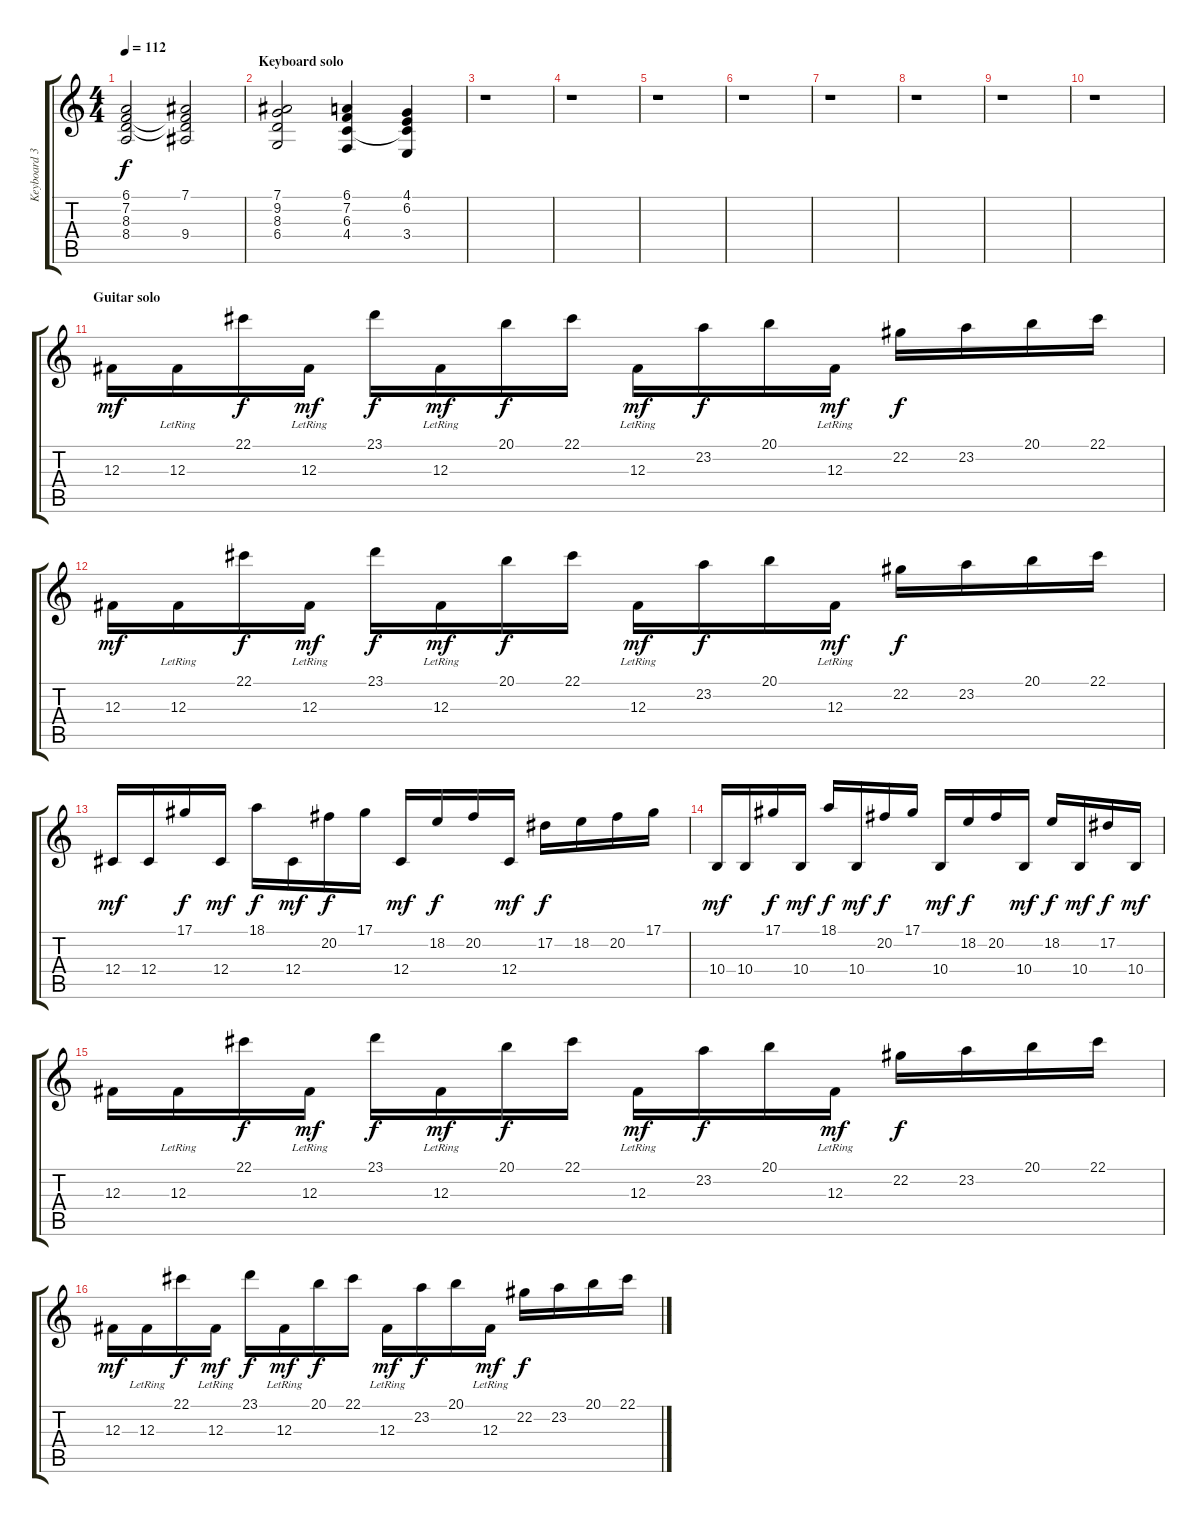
\track ("Keyboard 3" "Keyboard 3") {instrument musicbox}
\staff {score tabs}
\tuning (Eb4 Bb3 Gb3 Db3 Ab2 Eb2) {hide}
\ts (4 4)
\tempo 112
\clef g2
\ks c
(6.1 7.2 8.3 8.4).2{dy f} (7.1 7.2{t} 8.3{t} 9.4).2 |
\section ("" "Keyboard solo")
(7.1 9.2 8.3 6.4).2 (6.1 7.2 6.3 4.4).4 (4.1 6.2 6.3{t} 3.4).4 |
r.1 |
r.1 |
r.1 |
r.1 |
r.1 |
r.1 |
r.1 |
r.1 |
\section ("" "Guitar solo")
12.3.16{dy mf instrument musicbox} 12.3{lr}.16 22.1.16{dy f} 12.3{lr}.16{dy mf} 23.1.16{dy f} 12.3{lr}.16{dy mf} 20.1.16{dy f} 22.1.16 12.3{lr}.16{dy mf} 23.2.16{dy f} 20.1.16 12.3{lr}.16{dy mf} 22.2.16{dy f} 23.2.16 20.1.16 22.1.16 |
12.3.16{dy mf} 12.3{lr}.16 22.1.16{dy f} 12.3{lr}.16{dy mf} 23.1.16{dy f} 12.3{lr}.16{dy mf} 20.1.16{dy f} 22.1.16 12.3{lr}.16{dy mf} 23.2.16{dy f} 20.1.16 12.3{lr}.16{dy mf} 22.2.16{dy f} 23.2.16 20.1.16 22.1.16 |
12.4.16{dy mf} 12.4.16 17.1.16{dy f} 12.4.16{dy mf} 18.1.16{dy f} 12.4.16{dy mf} 20.2.16{dy f} 17.1.16 12.4.16{dy mf} 18.2.16{dy f} 20.2.16 12.4.16{dy mf} 17.2.16{dy f} 18.2.16 20.2.16 17.1.16 |
10.4.16{dy mf} 10.4.16 17.1.16{dy f} 10.4.16{dy mf} 18.1.16{dy f} 10.4.16{dy mf} 20.2.16{dy f} 17.1.16 10.4.16{dy mf} 18.2.16{dy f} 20.2.16 10.4.16{dy mf} 18.2.16{dy f} 10.4.16{dy mf} 17.2.16{dy f} 10.4.16{dy mf} |
12.3.16 12.3{lr}.16 22.1.16{dy f} 12.3{lr}.16{dy mf} 23.1.16{dy f} 12.3{lr}.16{dy mf} 20.1.16{dy f} 22.1.16 12.3{lr}.16{dy mf} 23.2.16{dy f} 20.1.16 12.3{lr}.16{dy mf} 22.2.16{dy f} 23.2.16 20.1.16 22.1.16 |
12.3.16{dy mf} 12.3{lr}.16 22.1.16{dy f} 12.3{lr}.16{dy mf} 23.1.16{dy f} 12.3{lr}.16{dy mf} 20.1.16{dy f} 22.1.16 12.3{lr}.16{dy mf} 23.2.16{dy f} 20.1.16 12.3{lr}.16{dy mf} 22.2.16{dy f} 23.2.16 20.1.16 22.1.16
